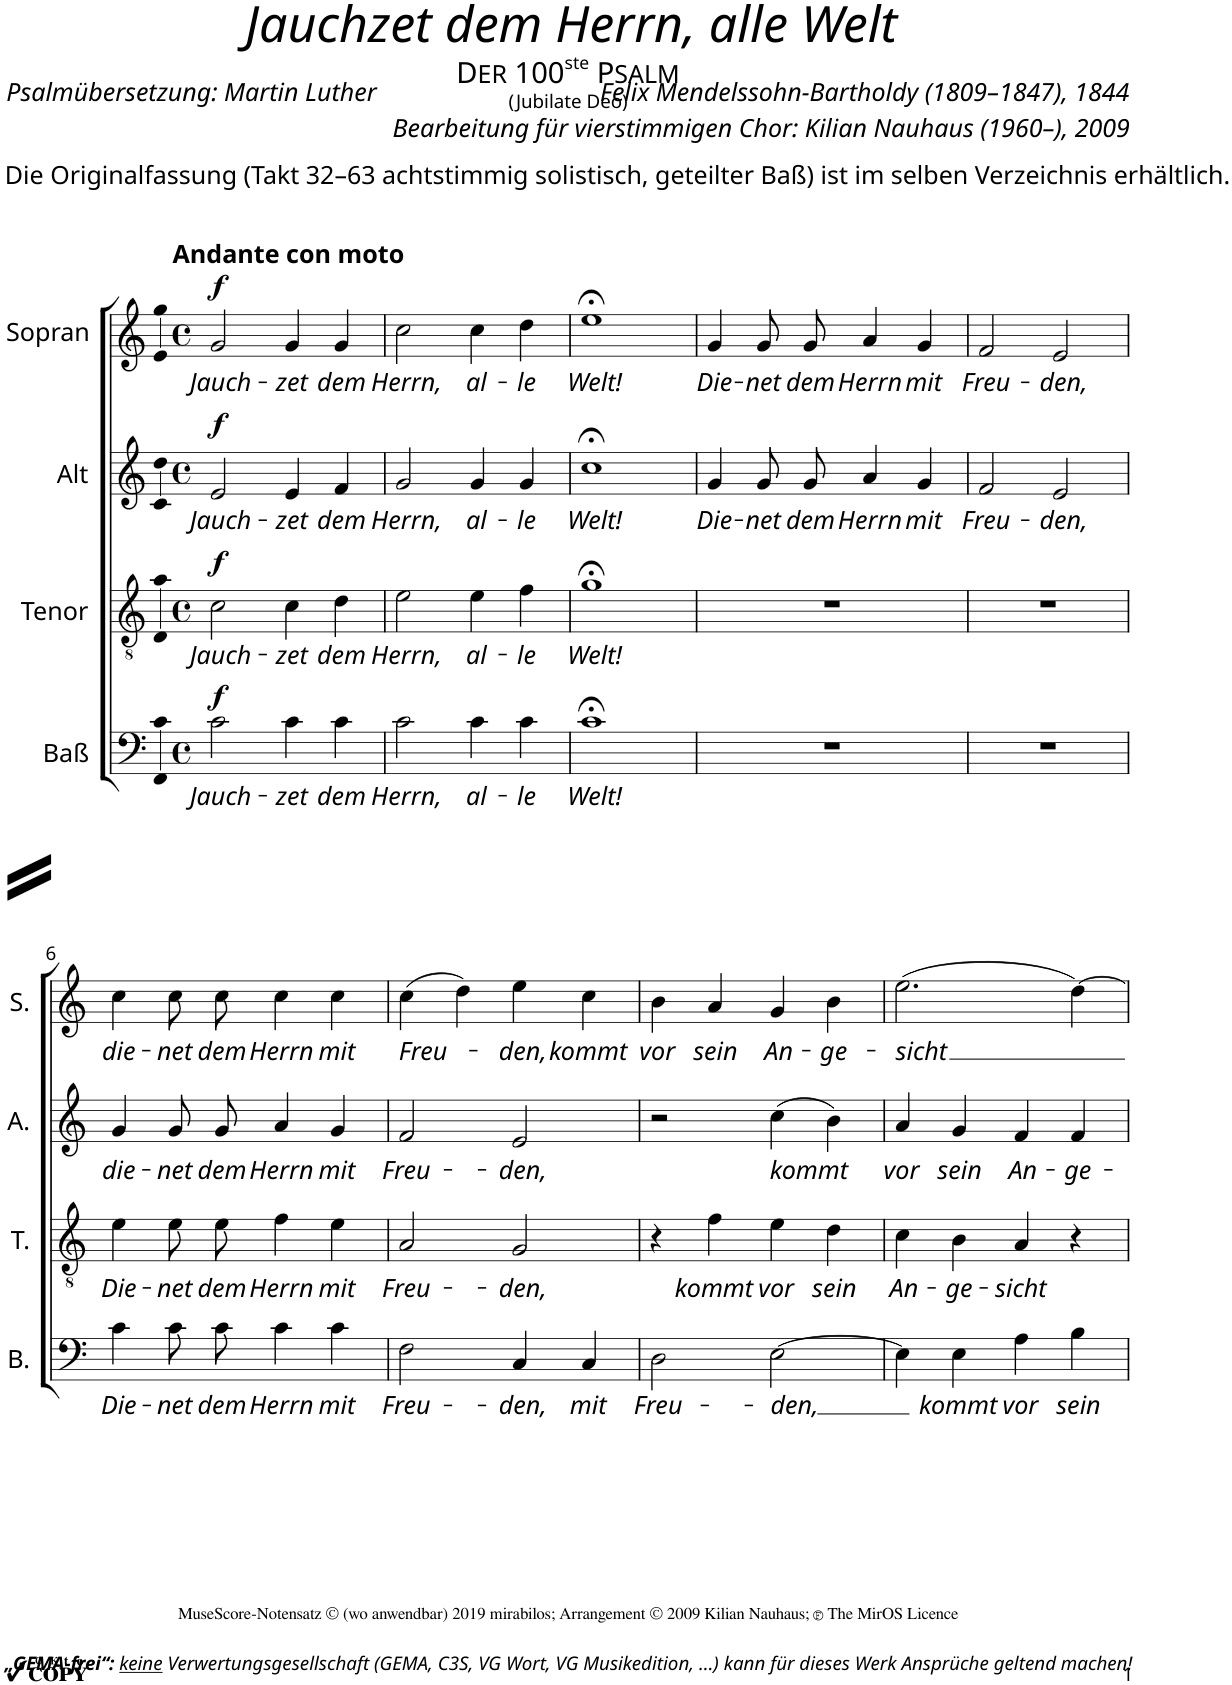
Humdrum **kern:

**kern	**text	**dynam	**kern	**text	**dynam	**kern	**text	**dynam	**kern	**text	**dynam
*part4	*part4	*part4	*part3	*part3	*part3	*part2	*part2	*part2	*part1	*part1	*part1
*staff4	*staff4	*staff4	*staff3	*staff3	*staff3	*staff2	*staff2	*staff2	*staff1	*staff1	*staff1
*I"Baß	*	*	*I"Tenor	*	*	*I"Alt	*	*	*I"Sopran	*	*
*I'B.	*	*	*I'T.	*	*	*I'A.	*	*	*I'S.	*	*
*clefF4	*	*	*clefGv2	*	*	*clefG2	*	*	*clefG2	*	*
*k[]	*	*	*k[]	*	*	*k[]	*	*	*k[]	*	*
*M4/4	*	*	*M4/4	*	*	*M4/4	*	*	*M4/4	*	*
*met(c)	*	*	*met(c)	*	*	*met(c)	*	*	*met(c)	*	*
=1	=1	=1	=1	=1	=1	=1	=1	=1	=1	=1	=1
!	!	!	!	!	!	!	!	!	!LO:TX:a:B:t=Andante con moto	!	!
!	!LO:LY:b	!LO:DY:a	!	!LO:LY:b	!LO:DY:a	!	!LO:LY:b	!LO:DY:a	!	!LO:LY:b	!LO:DY:a
2c\	Jauch-	f	2c\	Jauch-	f	2e/	Jauch-	f	2g/	Jauch-	f
!	!LO:LY:b	!	!	!LO:LY:b	!	!	!LO:LY:b	!	!	!LO:LY:b	!
4c\	-zet	.	4c\	-zet	.	4e/	-zet	.	4g/	-zet	.
!	!LO:LY:b	!	!	!LO:LY:b	!	!	!LO:LY:b	!	!	!LO:LY:b	!
4c\	dem	.	4d\	dem	.	4f/	dem	.	4g/	dem	.
=2	=2	=2	=2	=2	=2	=2	=2	=2	=2	=2	=2
!	!LO:LY:b	!	!	!LO:LY:b	!	!	!LO:LY:b	!	!	!LO:LY:b	!
2c\	Herrn,	.	2e\	Herrn,	.	2g/	Herrn,	.	2cc\	Herrn,	.
!	!LO:LY:b	!	!	!LO:LY:b	!	!	!LO:LY:b	!	!	!LO:LY:b	!
4c\	al-	.	4e\	al-	.	4g/	al-	.	4cc\	al-	.
!	!LO:LY:b	!	!	!LO:LY:b	!	!	!LO:LY:b	!	!	!LO:LY:b	!
4c\	-le	.	4f\	-le	.	4g/	-le	.	4dd\	-le	.
=3	=3	=3	=3	=3	=3	=3	=3	=3	=3	=3	=3
!	!LO:LY:b	!	!	!LO:LY:b	!	!	!LO:LY:b	!	!	!LO:LY:b	!
1c;<	Welt!	.	1g;<	Welt!	.	1cc;<	Welt!	.	1ee;<	Welt!	.
=4	=4	=4	=4	=4	=4	=4	=4	=4	=4	=4	=4
!	!	!	!	!	!	!	!LO:LY:b	!	!	!LO:LY:b	!
1r	.	.	1r	.	.	4g/	Die-	.	4g/	Die-	.
!	!	!	!	!	!	!	!LO:LY:b	!	!	!LO:LY:b	!
.	.	.	.	.	.	8g/L	-net	.	8g/L	-net	.
!	!	!	!	!	!	!	!LO:LY:b	!	!	!LO:LY:b	!
.	.	.	.	.	.	8g/J	dem	.	8g/J	dem	.
!	!	!	!	!	!	!	!LO:LY:b	!	!	!LO:LY:b	!
.	.	.	.	.	.	4a/	Herrn	.	4a/	Herrn	.
!	!	!	!	!	!	!	!LO:LY:b	!	!	!LO:LY:b	!
.	.	.	.	.	.	4g/	mit	.	4g/	mit	.
=5	=5	=5	=5	=5	=5	=5	=5	=5	=5	=5	=5
!	!	!	!	!	!	!	!LO:LY:b	!	!	!LO:LY:b	!
1r	.	.	1r	.	.	2f/	Freu-	.	2f/	Freu-	.
!	!	!	!	!	!	!	!LO:LY:b	!	!	!LO:LY:b	!
.	.	.	.	.	.	2e/	-den,	.	2e/	-den,	.
!!LO:LB:g=z
=6	=6	=6	=6	=6	=6	=6	=6	=6	=6	=6	=6
!	!LO:LY:b	!	!	!LO:LY:b	!	!	!LO:LY:b	!	!	!LO:LY:b	!
4c\	Die-	.	4e\	Die-	.	4g/	die-	.	4cc\	die-	.
!	!LO:LY:b	!	!	!LO:LY:b	!	!	!LO:LY:b	!	!	!LO:LY:b	!
8c\L	-net	.	8e\L	-net	.	8g/L	-net	.	8cc\L	-net	.
!	!LO:LY:b	!	!	!LO:LY:b	!	!	!LO:LY:b	!	!	!LO:LY:b	!
8c\J	dem	.	8e\J	dem	.	8g/J	dem	.	8cc\J	dem	.
!	!LO:LY:b	!	!	!LO:LY:b	!	!	!LO:LY:b	!	!	!LO:LY:b	!
4c\	Herrn	.	4f\	Herrn	.	4a/	Herrn	.	4cc\	Herrn	.
!	!LO:LY:b	!	!	!LO:LY:b	!	!	!LO:LY:b	!	!	!LO:LY:b	!
4c\	mit	.	4e\	mit	.	4g/	mit	.	4cc\	mit	.
=7	=7	=7	=7	=7	=7	=7	=7	=7	=7	=7	=7
!	!LO:LY:b	!	!	!LO:LY:b	!	!	!LO:LY:b	!	!	!LO:LY:b	!
2F\	Freu-	.	2A/	Freu-	.	2f/	Freu-	.	(4cc\	Freu-	.
.	.	.	.	.	.	.	.	.	4dd\)	.	.
!	!LO:LY:b	!	!	!LO:LY:b	!	!	!LO:LY:b	!	!	!LO:LY:b	!
4C/	-den,	.	2G/	-den,	.	2e/	-den,	.	4ee\	-den,	.
!	!LO:LY:b	!	!	!	!	!	!	!	!	!LO:LY:b	!
4C/	mit	.	.	.	.	.	.	.	4cc\	kommt	.
=8	=8	=8	=8	=8	=8	=8	=8	=8	=8	=8	=8
!	!LO:LY:b	!	!	!	!	!	!	!	!	!LO:LY:b	!
2D\	Freu-	.	4r	.	.	2r	.	.	4b\	vor	.
!	!	!	!	!LO:LY:b	!	!	!	!	!	!LO:LY:b	!
.	.	.	4f\	kommt	.	.	.	.	4a/	sein	.
!	!LO:LY:b	!	!	!LO:LY:b	!	!	!LO:LY:b	!	!	!LO:LY:b	!
[2E\	-den,	.	4e\	vor	.	(4cc\	kommt	.	4g/	An-	.
!	!	!	!	!LO:LY:b	!	!	!	!	!	!LO:LY:b	!
.	.	.	4d\	sein	.	4b\)	.	.	4b\	-ge-	.
=9	=9	=9	=9	=9	=9	=9	=9	=9	=9	=9	=9
!	!	!	!	!LO:LY:b	!	!	!LO:LY:b	!	!	!LO:LY:b	!
4E\]	.	.	4c\	An-	.	4a/	vor	.	(2.ee\	-sicht	.
!	!LO:LY:b	!	!	!LO:LY:b	!	!	!LO:LY:b	!	!	!	!
4E\	kommt	.	4B\	-ge-	.	4g/	sein	.	.	.	.
!	!LO:LY:b	!	!	!LO:LY:b	!	!	!LO:LY:b	!	!	!	!
4A\	vor	.	4A/	-sicht	.	4f/	An-	.	.	.	.
!	!LO:LY:b	!	!	!	!	!	!LO:LY:b	!	!	!	!
4B\	sein	.	4r	.	.	4f/	-ge-	.	[4dd\)	.	.
=	=	=	=	=	=	=	=	=	=	=	=
*-	*-	*-	*-	*-	*-	*-	*-	*-	*-	*-	*-
